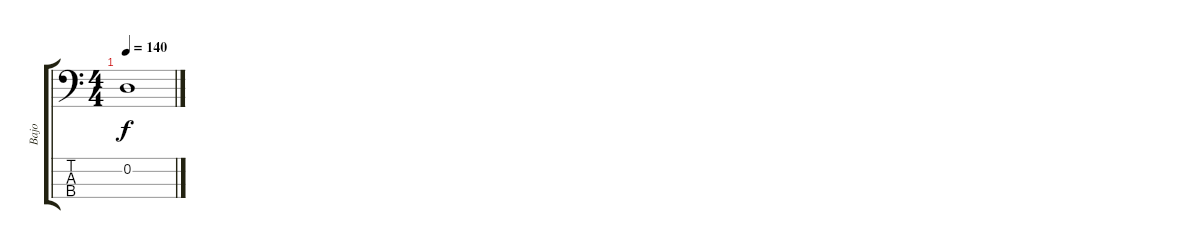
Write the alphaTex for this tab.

\track ("Bajo" "Bajo") {instrument electricbasspick}
\staff {score tabs}
\tuning (G2 D2 A1 E1) {hide}
\ts (4 4)
\tempo 140
\clef f4
\ks c
0.2.1{dy f}
